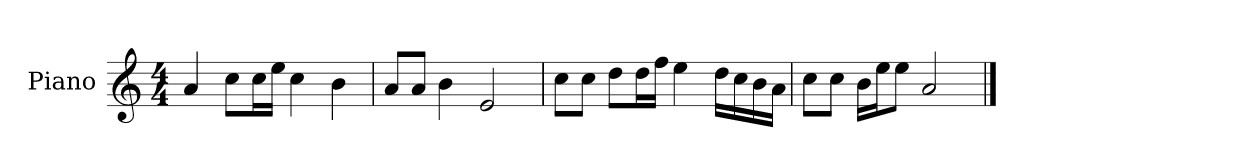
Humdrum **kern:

**kern
*part1
*staff1
*I"Piano
*I'P-no
*clefG2
*k[]
*M4/4
*MM90
=1
4a/
8cc\L
16cc\L
16ee\JJ
4cc\
4b\
=2
8a/L
8a/J
4b\
2e/
=3
8cc\L
8cc\J
8dd\L
16dd\L
16ff\JJ
4ee\
16dd\LL
16cc\
16b\
16a\JJ
=4
8cc\L
8cc\J
16b\LL
16ee\J
8ee\J
2a/
==
*-
